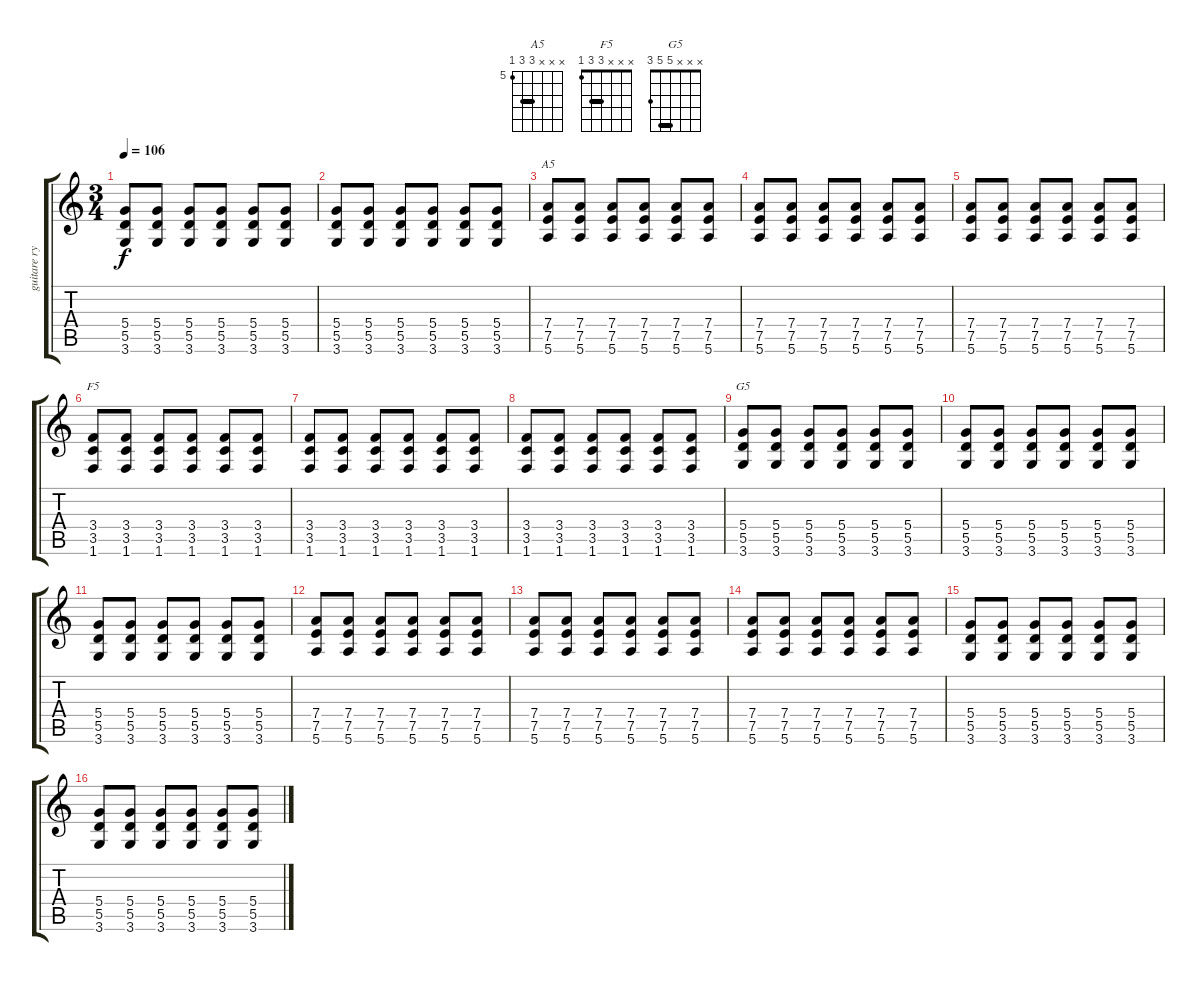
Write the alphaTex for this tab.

\track ("guitare rythmique" "guitare ry") {instrument electricguitarmuted}
\staff {score tabs}
\tuning (E4 B3 G3 D3 A2 E2) {hide}
\chord ("A5" x x x 7 7 5) {firstfret 5 barre 7}
\chord ("F5" x x x 3 3 1) {barre 3}
\chord ("G5" x x x 5 5 3) {barre 5}
\ts (3 4)
\tempo 106
\clef g2
\ks c
(5.4 5.5 3.6).8{dy f} (5.4 5.5 3.6).8 (5.4 5.5 3.6).8 (5.4 5.5 3.6).8 (5.4 5.5 3.6).8 (5.4 5.5 3.6).8 |
(5.4 5.5 3.6).8 (5.4 5.5 3.6).8 (5.4 5.5 3.6).8 (5.4 5.5 3.6).8 (5.4 5.5 3.6).8 (5.4 5.5 3.6).8 |
(7.4 7.5 5.6).8{ch "A5"} (7.4 7.5 5.6).8 (7.4 7.5 5.6).8 (7.4 7.5 5.6).8 (7.4 7.5 5.6).8 (7.4 7.5 5.6).8 |
(7.4 7.5 5.6).8 (7.4 7.5 5.6).8 (7.4 7.5 5.6).8 (7.4 7.5 5.6).8 (7.4 7.5 5.6).8 (7.4 7.5 5.6).8 |
(7.4 7.5 5.6).8 (7.4 7.5 5.6).8 (7.4 7.5 5.6).8 (7.4 7.5 5.6).8 (7.4 7.5 5.6).8 (7.4 7.5 5.6).8 |
(3.4 3.5 1.6).8{ch "F5"} (3.4 3.5 1.6).8 (3.4 3.5 1.6).8 (3.4 3.5 1.6).8 (3.4 3.5 1.6).8 (3.4 3.5 1.6).8 |
(3.4 3.5 1.6).8 (3.4 3.5 1.6).8 (3.4 3.5 1.6).8 (3.4 3.5 1.6).8 (3.4 3.5 1.6).8 (3.4 3.5 1.6).8 |
(3.4 3.5 1.6).8 (3.4 3.5 1.6).8 (3.4 3.5 1.6).8 (3.4 3.5 1.6).8 (3.4 3.5 1.6).8 (3.4 3.5 1.6).8 |
(5.4 5.5 3.6).8{ch "G5"} (5.4 5.5 3.6).8 (5.4 5.5 3.6).8 (5.4 5.5 3.6).8 (5.4 5.5 3.6).8 (5.4 5.5 3.6).8 |
(5.4 5.5 3.6).8 (5.4 5.5 3.6).8 (5.4 5.5 3.6).8 (5.4 5.5 3.6).8 (5.4 5.5 3.6).8 (5.4 5.5 3.6).8 |
(5.4 5.5 3.6).8 (5.4 5.5 3.6).8 (5.4 5.5 3.6).8 (5.4 5.5 3.6).8 (5.4 5.5 3.6).8 (5.4 5.5 3.6).8 |
(7.4 7.5 5.6).8 (7.4 7.5 5.6).8 (7.4 7.5 5.6).8 (7.4 7.5 5.6).8 (7.4 7.5 5.6).8 (7.4 7.5 5.6).8 |
(7.4 7.5 5.6).8 (7.4 7.5 5.6).8 (7.4 7.5 5.6).8 (7.4 7.5 5.6).8 (7.4 7.5 5.6).8 (7.4 7.5 5.6).8 |
(7.4 7.5 5.6).8 (7.4 7.5 5.6).8 (7.4 7.5 5.6).8 (7.4 7.5 5.6).8 (7.4 7.5 5.6).8 (7.4 7.5 5.6).8 |
(5.4 5.5 3.6).8 (5.4 5.5 3.6).8 (5.4 5.5 3.6).8 (5.4 5.5 3.6).8 (5.4 5.5 3.6).8 (5.4 5.5 3.6).8 |
(5.4 5.5 3.6).8 (5.4 5.5 3.6).8 (5.4 5.5 3.6).8 (5.4 5.5 3.6).8 (5.4 5.5 3.6).8 (5.4 5.5 3.6).8
